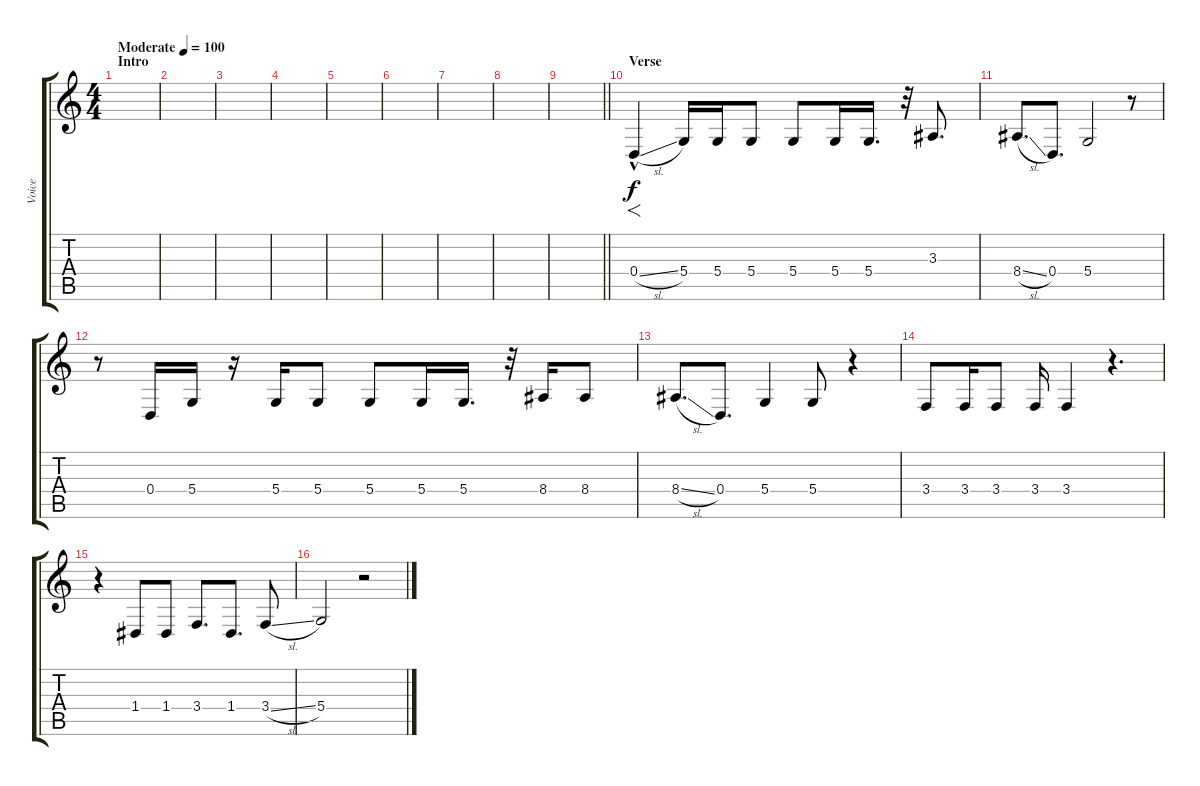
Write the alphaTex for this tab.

\track ("Voice" "Voice") {instrument harmonica}
\staff {score tabs}
\tuning (E4 B3 G3 D3 A2 E2) {hide}
\ts (4 4)
\section ("" "Intro")
\tempo (100 "Moderate")
\clef g2
\ks c
|
|
|
|
|
|
|
|
\barLineRight lightlight
|
\section ("" "Verse")
0.4{sl hac}.4{f} 5.4.16 5.4.16 5.4.8 5.4.8 5.4.16 5.4.16{d} r.32 3.3.8{d} |
8.4{sl}.8{d} 0.4.8{d} 5.4.2 r.8 |
r.8 0.4.16 5.4.16 r.16 5.4.16 5.4.8 5.4.8 5.4.16 5.4.16{d} r.32 8.4.16 8.4.8 |
8.4{sl}.8{d} 0.4.8{d} 5.4.4 5.4.8 r.4 |
3.4.8 3.4.16 3.4.8 3.4.16 3.4.4 r.4{d} |
r.4 1.4.8 1.4.8 3.4.8{d} 1.4.8{d} 3.4{sl}.8 |
5.4.2 r.2
